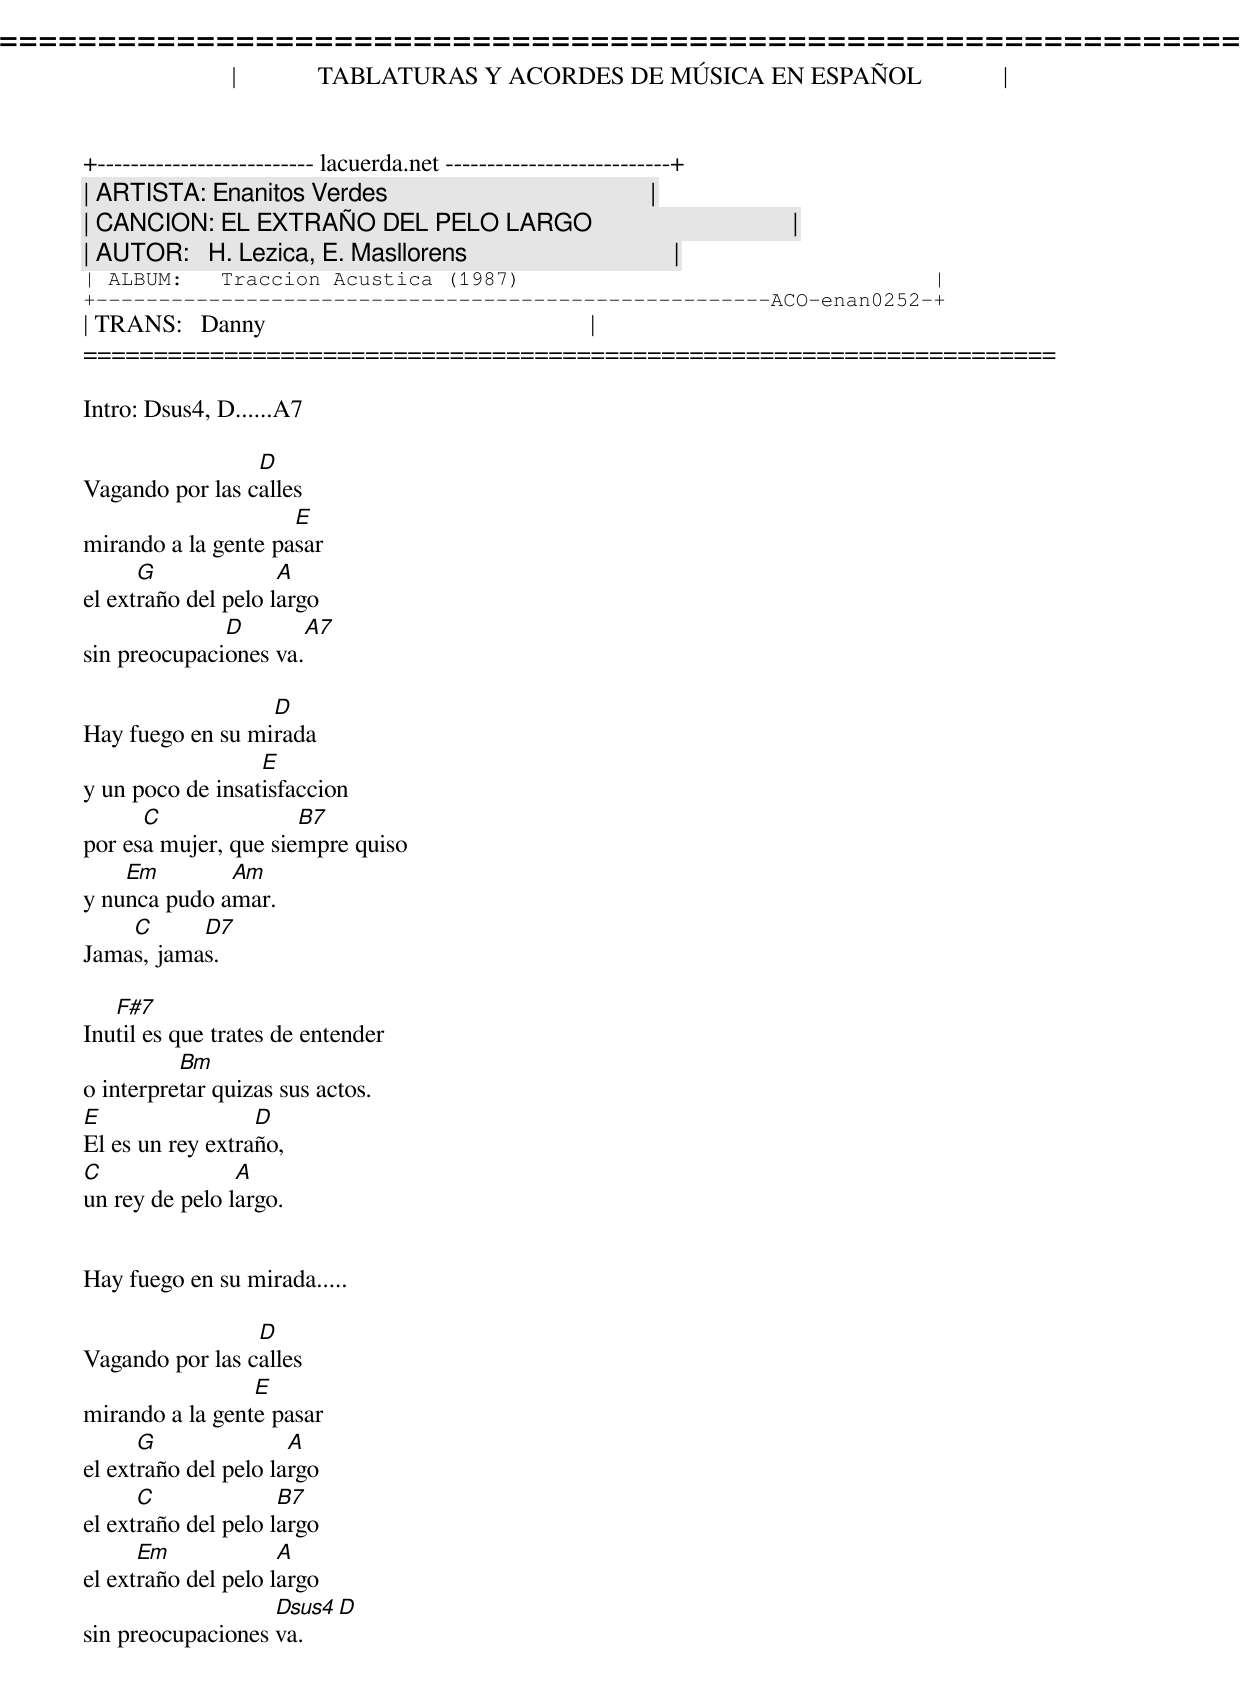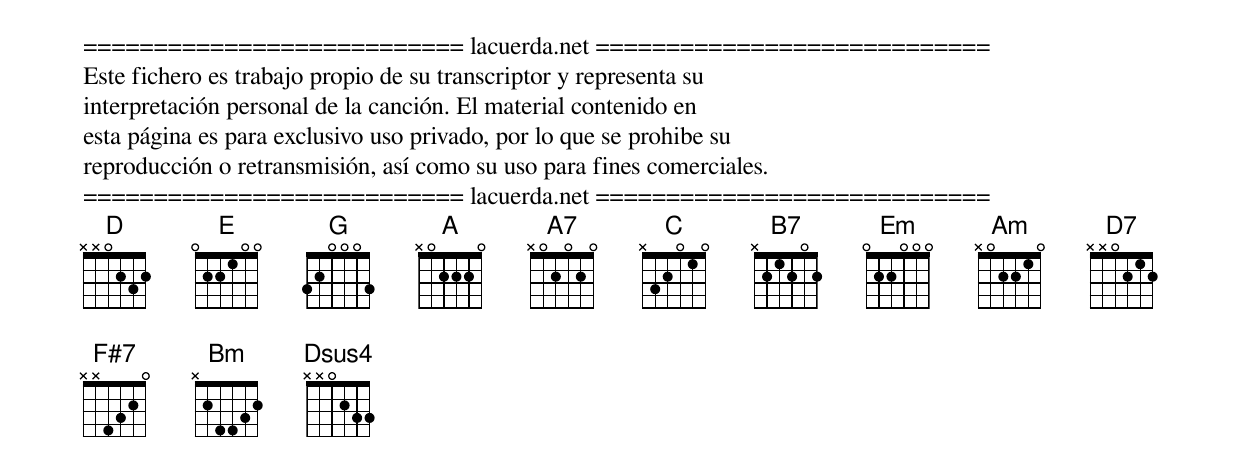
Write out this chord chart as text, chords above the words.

=====================================================================
|             TABLATURAS Y ACORDES DE MÚSICA EN ESPAÑOL             |
+-------------------------- lacuerda.net ---------------------------+
| ARTISTA: Enanitos Verdes                                          |
| CANCION: EL EXTRAÑO DEL PELO LARGO                                |
| AUTOR:   H. Lezica, E. Masllorens                                 |
| ALBUM:   Traccion Acustica (1987)                                 |
+------------------------------------------------------ACO-enan0252-+
| TRANS:   Danny                                                    |
=====================================================================

Intro: Dsus4, D......A7

                 D
Vagando por las calles
                     E
mirando a la gente pasar
      G              A
el extraño del pelo largo
              D               A7
sin preocupaciones va.

                  D
Hay fuego en su mirada
                  E
y un poco de insatisfaccion
      C               B7
por esa mujer, que siempre quiso
    Em        Am
y nunca pudo amar.
    C      D7
Jamas, jamas.

   F#7
Inutil es que trates de entender
          Bm
o interpretar quizas sus actos.
E                 D
El es un rey extraño,
C               A
un rey de pelo largo.


Hay fuego en su mirada.....

                 D
Vagando por las calles
                 E
mirando a la gente pasar
      G               A
el extraño del pelo largo
      C              B7
el extraño del pelo largo
      Em             A
el extraño del pelo largo
                   Dsus4          D
sin preocupaciones va.


=========================== lacuerda.net ============================
Este fichero es trabajo propio de su transcriptor y representa su
interpretación personal de la canción. El material contenido en
esta página es para exclusivo uso privado, por lo que se prohibe su
reproducción o retransmisión, así como su uso para fines comerciales.
=========================== lacuerda.net ============================
